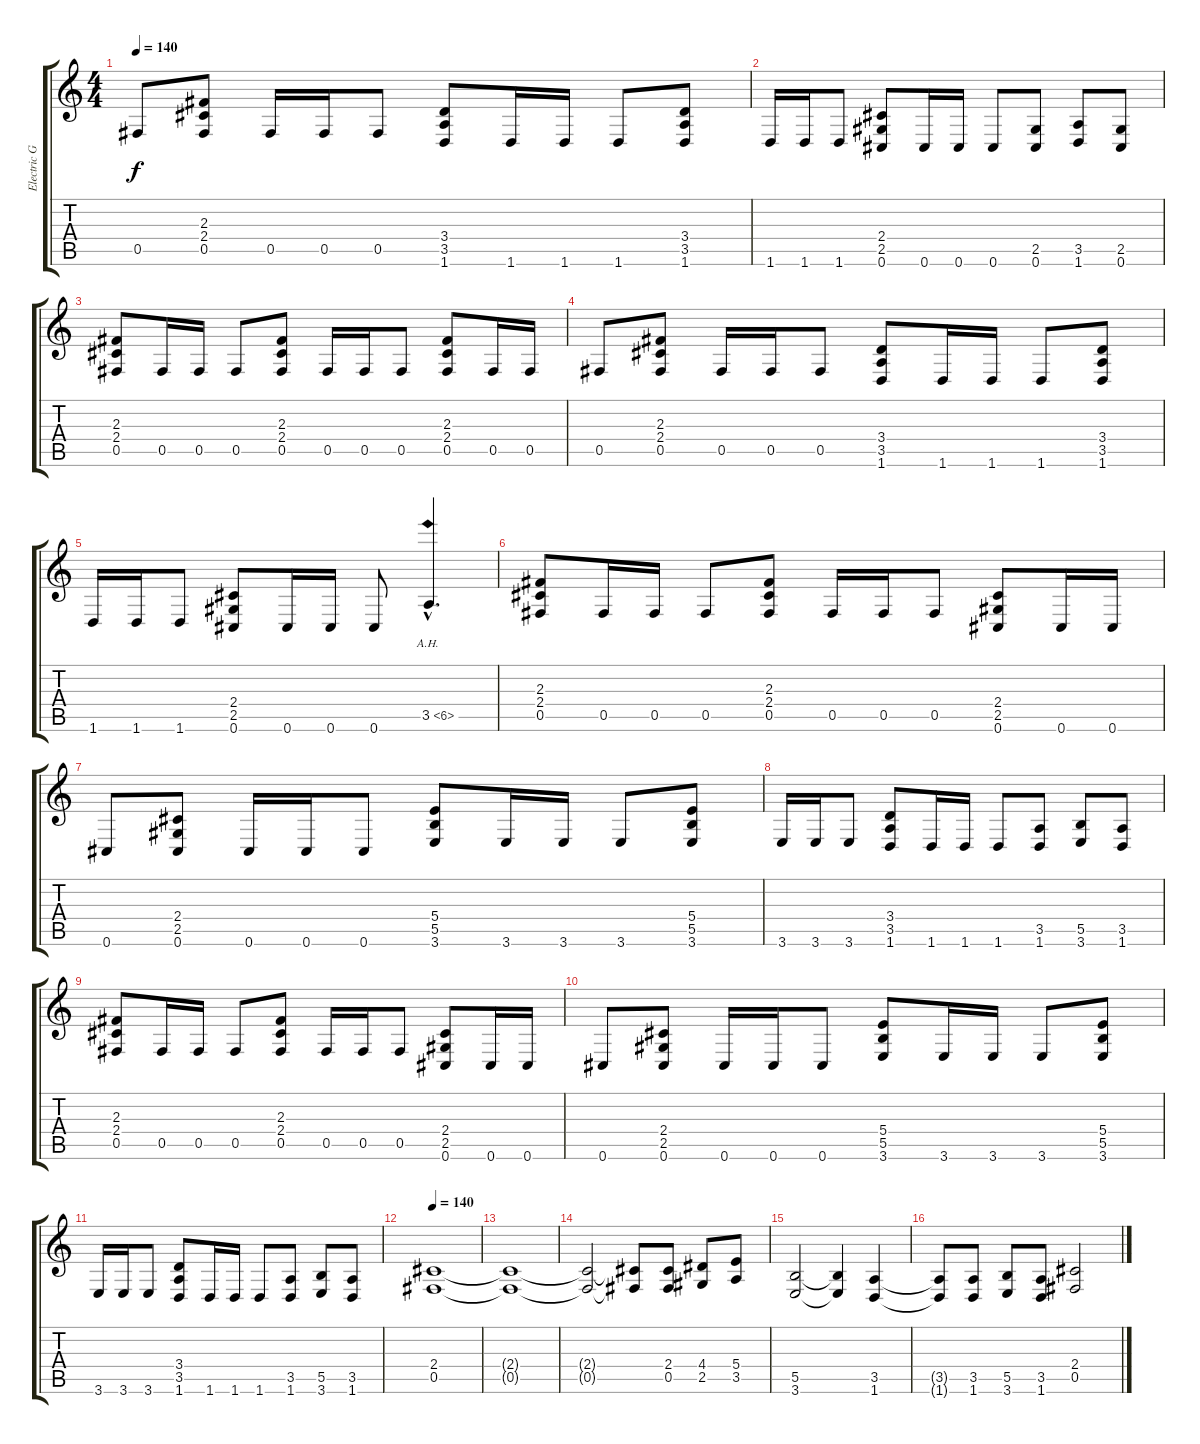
\track ("Electric Guitar 2" "Electric G") {instrument distortionguitar}
\staff {score tabs}
\tuning (Db4 Ab3 E3 B2 Gb2 Db2) {hide}
\ts (4 4)
\tempo 140
\clef g2
\ks c
0.5.8{dy f} (2.3 2.4 0.5).8 0.5.16 0.5.16 0.5.8 (3.4 3.5 1.6).8 1.6.16 1.6.16 1.6.8 (3.4 3.5 1.6).8 |
1.6.16 1.6.16 1.6.8 (2.4 2.5 0.6).8 0.6.16 0.6.16 0.6.8 (2.5 0.6).8 (3.5 1.6).8 (2.5 0.6).8 |
(2.3 2.4 0.5).8 0.5.16 0.5.16 0.5.8 (2.3 2.4 0.5).8 0.5.16 0.5.16 0.5.8 (2.3 2.4 0.5).8 0.5.16 0.5.16 |
0.5.8 (2.3 2.4 0.5).8 0.5.16 0.5.16 0.5.8 (3.4 3.5 1.6).8 1.6.16 1.6.16 1.6.8 (3.4 3.5 1.6).8 |
1.6.16 1.6.16 1.6.8 (2.4 2.5 0.6).8 0.6.16 0.6.16 0.6.8 3.5{ah 3 hac}.4{d} |
(2.3 2.4 0.5).8 0.5.16 0.5.16 0.5.8 (2.3 2.4 0.5).8 0.5.16 0.5.16 0.5.8 (2.4 2.5 0.6).8 0.6.16 0.6.16 |
0.6.8 (2.4 2.5 0.6).8 0.6.16 0.6.16 0.6.8 (5.4 5.5 3.6).8 3.6.16 3.6.16 3.6.8 (5.4 5.5 3.6).8 |
3.6.16 3.6.16 3.6.8 (3.4 3.5 1.6).8 1.6.16 1.6.16 1.6.8 (3.5 1.6).8 (5.5 3.6).8 (3.5 1.6).8 |
(2.3 2.4 0.5).8 0.5.16 0.5.16 0.5.8 (2.3 2.4 0.5).8 0.5.16 0.5.16 0.5.8 (2.4 2.5 0.6).8 0.6.16 0.6.16 |
0.6.8 (2.4 2.5 0.6).8 0.6.16 0.6.16 0.6.8 (5.4 5.5 3.6).8 3.6.16 3.6.16 3.6.8 (5.4 5.5 3.6).8 |
3.6.16 3.6.16 3.6.8 (3.4 3.5 1.6).8 1.6.16 1.6.16 1.6.8 (3.5 1.6).8 (5.5 3.6).8 (3.5 1.6).8 |
\tempo 140
(2.4 0.5).1 |
(2.4{t} 0.5{t}).1 |
(2.4{t} 0.5{t}).2 (2.4{t} 0.5{t}).8 (2.4 0.5).8 (4.4 2.5).8 (5.4 3.5).8 |
(5.5 3.6).2 (5.5{t} 3.6{t}).4 (3.5 1.6).4 |
(3.5{t} 1.6{t}).8 (3.5 1.6).8 (5.5 3.6).8 (3.5 1.6).8 (2.4 0.5).2
